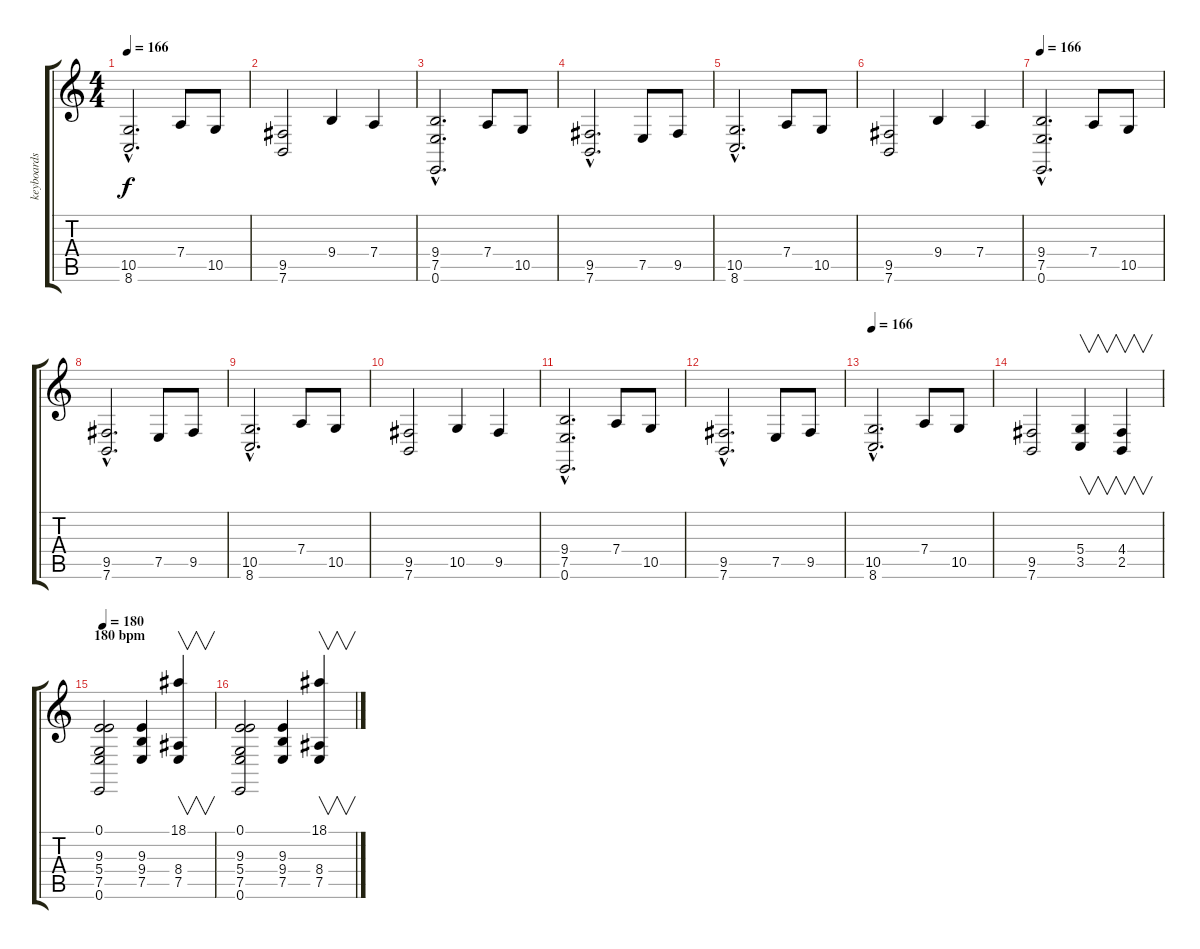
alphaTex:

\track ("keyboards" "keyboards") {instrument choiraahs}
\staff {score tabs}
\tuning (E4 B3 G3 D3 A2 E2) {hide}
\ts (4 4)
\tempo 166
\clef g2
\ks c
(10.5{hac} 8.6{hac}).2{d dy f} 7.4.8 10.5.8 |
(9.5 7.6).2 9.4.4 7.4.4 |
(9.4{hac} 7.5{hac} 0.6{hac}).2{d} 7.4.8 10.5.8 |
(9.5{hac} 7.6).2{d} 7.5.8 9.5.8 |
(10.5{hac} 8.6{hac}).2{d} 7.4.8 10.5.8 |
(9.5 7.6).2 9.4.4 7.4.4 |
\tempo 166
(9.4{hac} 7.5{hac} 0.6{hac}).2{d} 7.4.8 10.5.8 |
(9.5{hac} 7.6).2{d} 7.5.8 9.5.8 |
(10.5{hac} 8.6{hac}).2{d} 7.4.8 10.5.8 |
(9.5 7.6).2 10.5.4 9.5.4 |
(9.4{hac} 7.5{hac} 0.6{hac}).2{d} 7.4.8 10.5.8 |
(9.5{hac} 7.6).2{d} 7.5.8 9.5.8 |
\tempo 166
(10.5{hac} 8.6{hac}).2{d} 7.4.8 10.5.8 |
(9.5 7.6).2 (5.4 3.5).4{v} (4.4 2.5).4{v} |
\section ("" "180 bpm")
\tempo 180
(0.1 9.3 5.4 7.5 0.6).2{volume 16 instrument stringensemble1} (9.3 9.4 7.5).4 (18.1 8.4 7.5).4{v} |
(0.1 9.3 5.4 7.5 0.6).2{volume 13 instrument stringensemble1} (9.3 9.4 7.5).4 (18.1 8.4 7.5).4{v}
